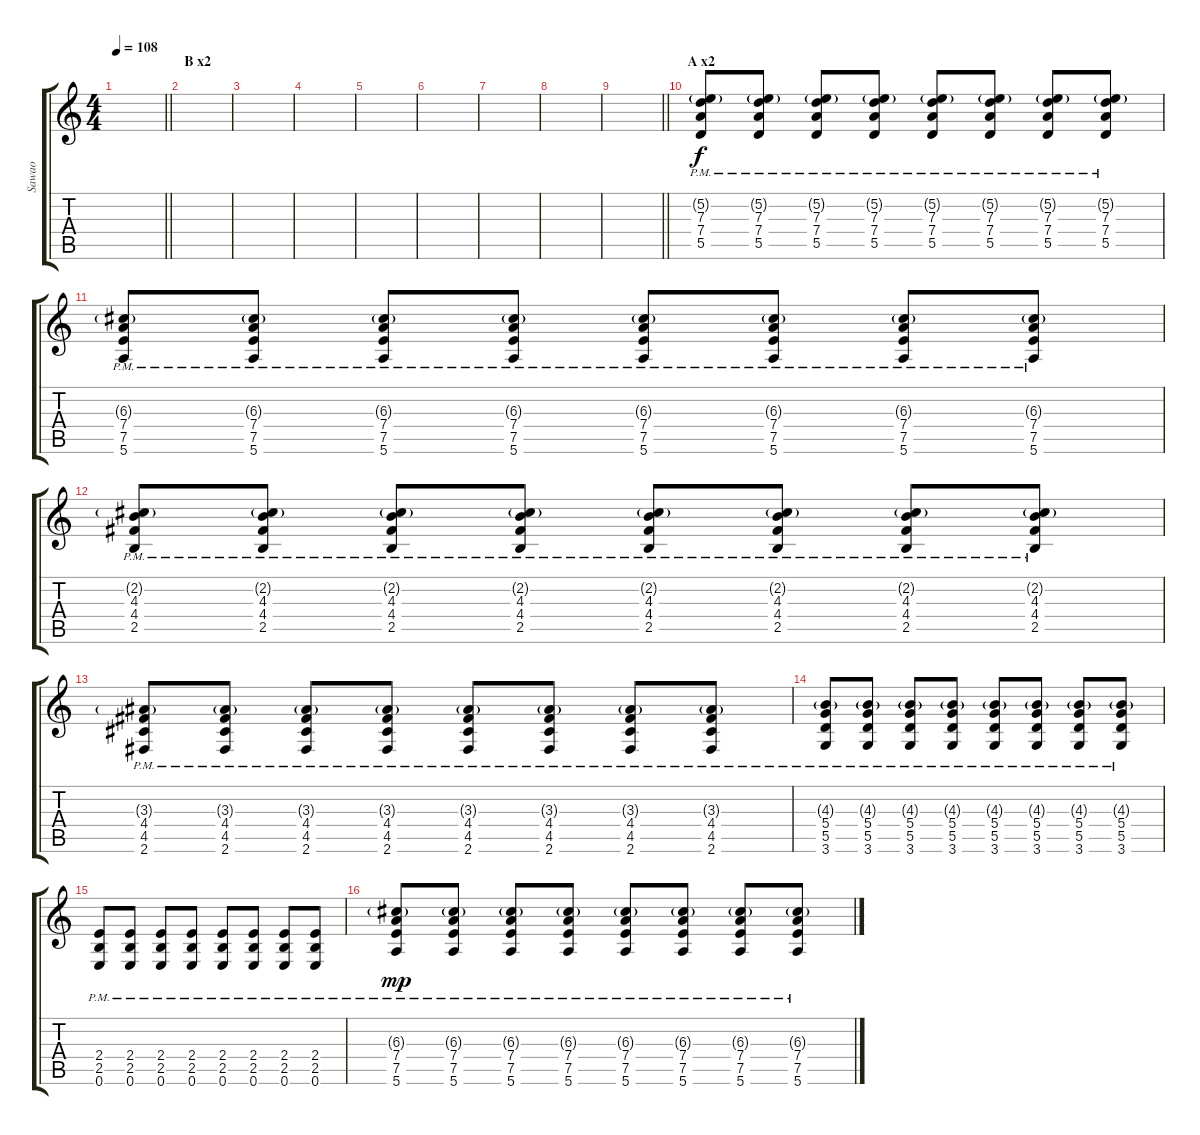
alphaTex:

\track ("Sawao" "Sawao") {instrument electricguitarjazz}
\staff {score tabs}
\tuning (E4 B3 G3 D3 A2 E2) {hide}
\ts (4 4)
\tempo 108
\clef g2
\barLineRight lightlight
\ks c
|
\section ("" "B x2")
|
|
|
|
|
|
|
\barLineRight lightlight
|
\section ("" "A x2")
(5.2{g pm} 7.3{pm} 7.4{pm} 5.5{pm}).8 (5.2{g pm} 7.3{pm} 7.4{pm} 5.5{pm}).8 (5.2{g pm} 7.3{pm} 7.4{pm} 5.5{pm}).8 (5.2{g pm} 7.3{pm} 7.4{pm} 5.5{pm}).8 (5.2{g pm} 7.3{pm} 7.4{pm} 5.5{pm}).8 (5.2{g pm} 7.3{pm} 7.4{pm} 5.5{pm}).8 (5.2{g pm} 7.3{pm} 7.4{pm} 5.5{pm}).8 (5.2{g pm} 7.3{pm} 7.4{pm} 5.5{pm}).8 |
(6.3{g pm} 7.4{pm} 7.5{pm} 5.6{pm}).8 (6.3{g pm} 7.4{pm} 7.5{pm} 5.6{pm}).8 (6.3{g pm} 7.4{pm} 7.5{pm} 5.6{pm}).8 (6.3{g pm} 7.4{pm} 7.5{pm} 5.6{pm}).8 (6.3{g pm} 7.4{pm} 7.5{pm} 5.6{pm}).8 (6.3{g pm} 7.4{pm} 7.5{pm} 5.6{pm}).8 (6.3{g pm} 7.4{pm} 7.5{pm} 5.6{pm}).8 (6.3{g pm} 7.4{pm} 7.5{pm} 5.6{pm}).8 |
(2.2{g pm} 4.3{pm} 4.4{pm} 2.5{pm}).8 (2.2{g pm} 4.3{pm} 4.4{pm} 2.5{pm}).8 (2.2{g pm} 4.3{pm} 4.4{pm} 2.5{pm}).8 (2.2{g pm} 4.3{pm} 4.4{pm} 2.5{pm}).8 (2.2{g pm} 4.3{pm} 4.4{pm} 2.5{pm}).8 (2.2{g pm} 4.3{pm} 4.4{pm} 2.5{pm}).8 (2.2{g pm} 4.3{pm} 4.4{pm} 2.5{pm}).8 (2.2{g pm} 4.3{pm} 4.4{pm} 2.5{pm}).8 |
(3.3{g pm} 4.4{pm} 4.5{pm} 2.6{pm}).8 (3.3{g pm} 4.4{pm} 4.5{pm} 2.6{pm}).8 (3.3{g pm} 4.4{pm} 4.5{pm} 2.6{pm}).8 (3.3{g pm} 4.4{pm} 4.5{pm} 2.6{pm}).8 (3.3{g pm} 4.4{pm} 4.5{pm} 2.6{pm}).8 (3.3{g pm} 4.4{pm} 4.5{pm} 2.6{pm}).8 (3.3{g pm} 4.4{pm} 4.5{pm} 2.6{pm}).8 (3.3{g pm} 4.4{pm} 4.5{pm} 2.6{pm}).8 |
(4.3{g pm} 5.4{pm} 5.5{pm} 3.6{pm}).8 (4.3{g pm} 5.4{pm} 5.5{pm} 3.6{pm}).8 (4.3{g pm} 5.4{pm} 5.5{pm} 3.6{pm}).8 (4.3{g pm} 5.4{pm} 5.5{pm} 3.6{pm}).8 (4.3{g pm} 5.4{pm} 5.5{pm} 3.6{pm}).8 (4.3{g pm} 5.4{pm} 5.5{pm} 3.6{pm}).8 (4.3{g pm} 5.4{pm} 5.5{pm} 3.6{pm}).8 (4.3{g pm} 5.4{pm} 5.5{pm} 3.6{pm}).8 |
(2.4{pm} 2.5{pm} 0.6{pm}).8{dy f} (2.4{pm} 2.5{pm} 0.6{pm}).8 (2.4{pm} 2.5{pm} 0.6{pm}).8 (2.4{pm} 2.5{pm} 0.6{pm}).8 (2.4{pm} 2.5{pm} 0.6{pm}).8 (2.4{pm} 2.5{pm} 0.6{pm}).8 (2.4{pm} 2.5{pm} 0.6{pm}).8 (2.4{pm} 2.5{pm} 0.6{pm}).8 |
(6.3{g pm} 7.4{pm} 7.5{pm} 5.6{pm}).8{dy mp} (6.3{g pm} 7.4{pm} 7.5{pm} 5.6{pm}).8 (6.3{g pm} 7.4{pm} 7.5{pm} 5.6{pm}).8 (6.3{g pm} 7.4{pm} 7.5{pm} 5.6{pm}).8 (6.3{g pm} 7.4{pm} 7.5{pm} 5.6{pm}).8 (6.3{g pm} 7.4{pm} 7.5{pm} 5.6{pm}).8 (6.3{g pm} 7.4{pm} 7.5{pm} 5.6{pm}).8 (6.3{g pm} 7.4{pm} 7.5{pm} 5.6{pm}).8
